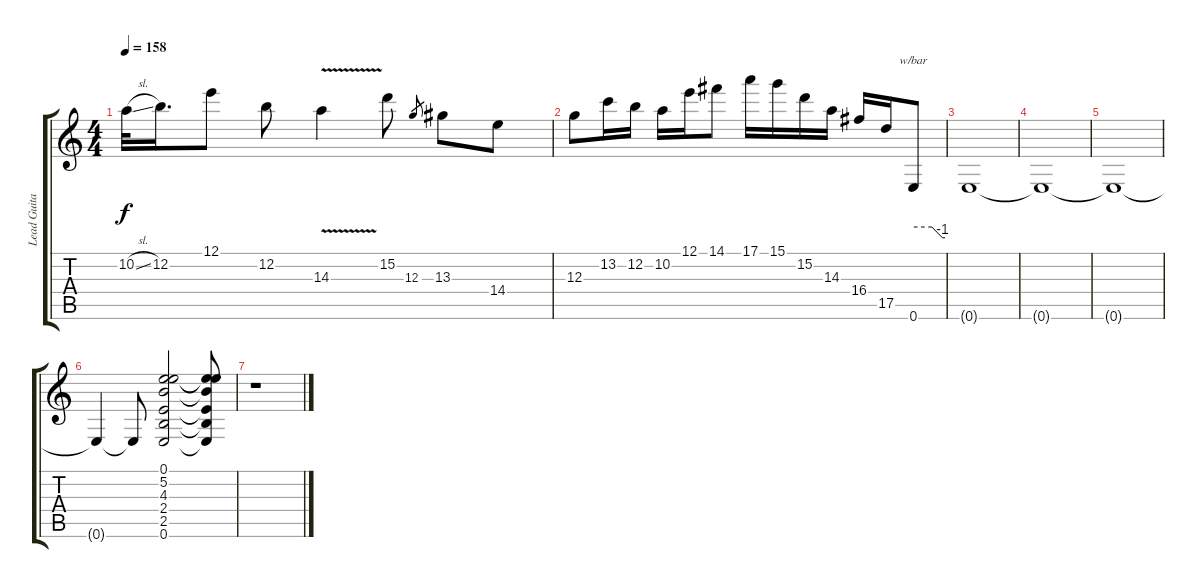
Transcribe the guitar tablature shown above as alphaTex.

\track ("Lead Guitar" "Lead Guita") {instrument overdrivenguitar}
\staff {score tabs}
\tuning (E4 B3 G3 D3 A2 E2) {hide}
\ts (4 4)
\tempo 158
\clef g2
\ks c
10.2{sl}.32{dy f} 12.2.16{d} 12.1.8 12.2.8 14.3{v}.4 15.2.8 12.3.8{gr} 13.3.8 14.4.8 |
12.3.8 13.2.16 12.2.16 10.2.16 12.1.16 14.1.8 17.1.16 15.1.16 15.2.16 14.3.16 16.4.16 17.5.16 0.6.8{tbe (custom default 0 0 35 0 55 -4 60 -4)} |
0.6{t}.1 |
0.6{t}.1 |
0.6{t}.1 |
0.6{t}.4 0.6{t}.8 (0.1 5.2 4.3 2.4 2.5 0.6).2 (0.1{t} 5.2{t} 4.3{t} 2.4{t} 2.5{t} 0.6{t}).8 |
r.1
